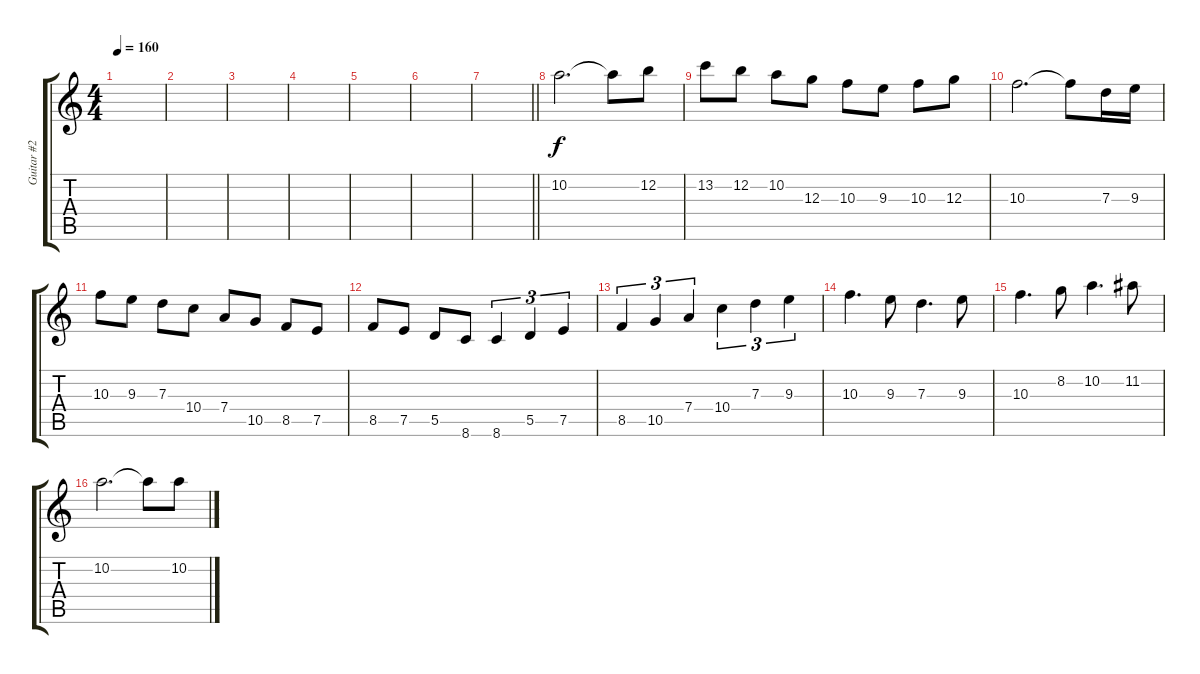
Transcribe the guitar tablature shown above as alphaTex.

\track ("Guitar #2" "Guitar #2") {instrument distortionguitar}
\staff {score tabs}
\tuning (E4 B3 G3 D3 A2 E2) {hide}
\ts (4 4)
\tempo 160
\clef g2
\ks c
|
|
|
|
|
|
\barLineRight lightlight
|
\section ("" "")
10.2.2{d instrument acousticguitarsteel} 10.2{t}.8 12.2.8 |
13.2.8 12.2.8 10.2.8 12.3.8 10.3.8 9.3.8 10.3.8 12.3.8 |
10.3.2{d} 10.3{t}.8 7.3.16 9.3.16 |
10.3.8 9.3.8 7.3.8 10.4.8 7.4.8 10.5.8 8.5.8 7.5.8 |
8.5.8 7.5.8 5.5.8 8.6.8 8.6.4{tu (3 2)} 5.5.4{tu (3 2)} 7.5.4{tu (3 2)} |
8.5.4{tu (3 2)} 10.5.4{tu (3 2)} 7.4.4{tu (3 2)} 10.4.4{tu (3 2)} 7.3.4{tu (3 2)} 9.3.4{tu (3 2)} |
10.3.4{d} 9.3.8 7.3.4{d} 9.3.8 |
10.3.4{d} 8.2.8 10.2.4{d} 11.2.8 |
10.2.2{d} 10.2{t}.8 10.2.8
